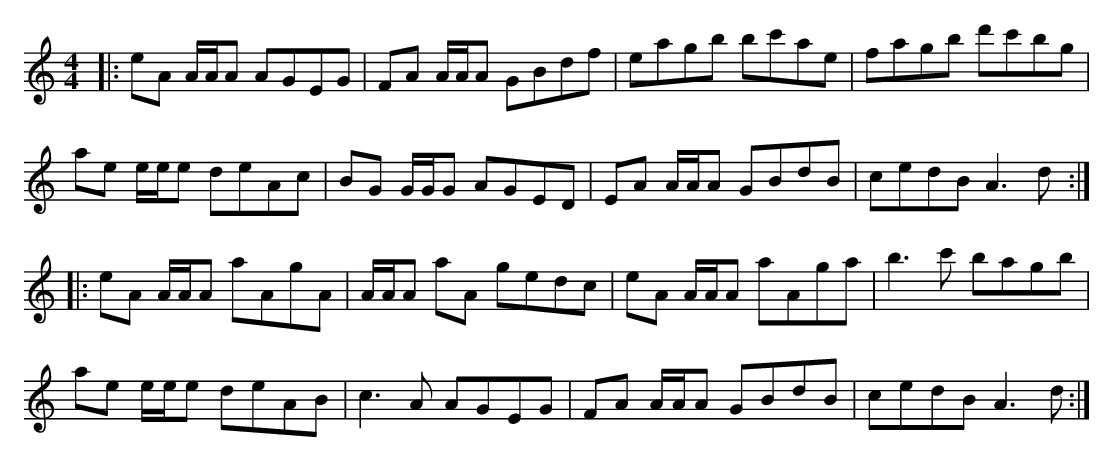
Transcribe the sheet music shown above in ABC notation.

X:1
M:4/4
K:Amin
|:eA A/A/A AGEG|FA A/A/A GBdf|eagb bc'ae|fagb d'c'bg|
ae e/e/e deAc|BG G/G/G AGED|EA A/A/A GBdB|cedB A3d:|
|:eA A/A/A aAgA|A/A/A aA gedc|eA A/A/A aAga|b3c' bagb|
ae e/e/e deAB|c3A AGEG|FA A/A/A GBdB|cedB A3d:|
